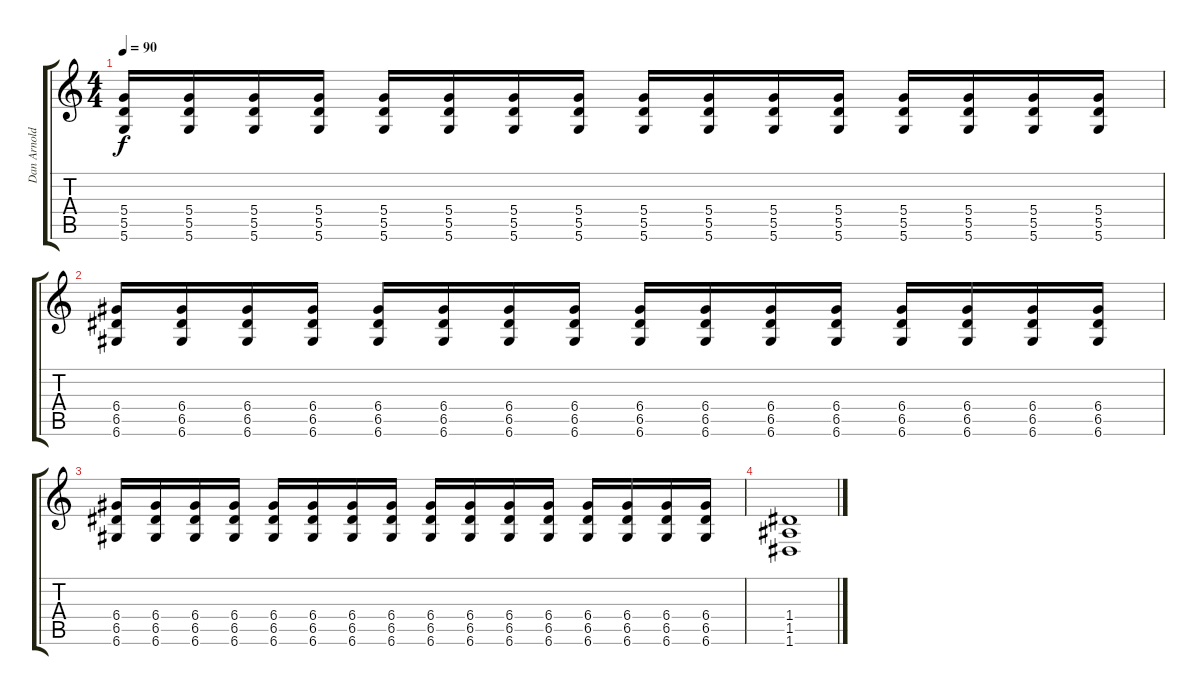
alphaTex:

\track ("Dan Arnold" "Dan Arnold") {instrument overdrivenguitar}
\staff {score tabs}
\tuning (E4 B3 G3 D3 A2 D2) {hide}
\ts (4 4)
\tempo 90
\clef g2
\ks c
(5.4 5.5 5.6).16{dy f} (5.4 5.5 5.6).16 (5.4 5.5 5.6).16 (5.4 5.5 5.6).16 (5.4 5.5 5.6).16 (5.4 5.5 5.6).16 (5.4 5.5 5.6).16 (5.4 5.5 5.6).16 (5.4 5.5 5.6).16 (5.4 5.5 5.6).16 (5.4 5.5 5.6).16 (5.4 5.5 5.6).16 (5.4 5.5 5.6).16 (5.4 5.5 5.6).16 (5.4 5.5 5.6).16 (5.4 5.5 5.6).16 |
(6.4 6.5 6.6).16 (6.4 6.5 6.6).16 (6.4 6.5 6.6).16 (6.4 6.5 6.6).16 (6.4 6.5 6.6).16 (6.4 6.5 6.6).16 (6.4 6.5 6.6).16 (6.4 6.5 6.6).16 (6.4 6.5 6.6).16 (6.4 6.5 6.6).16 (6.4 6.5 6.6).16 (6.4 6.5 6.6).16 (6.4 6.5 6.6).16 (6.4 6.5 6.6).16 (6.4 6.5 6.6).16 (6.4 6.5 6.6).16 |
(6.4 6.5 6.6).16 (6.4 6.5 6.6).16 (6.4 6.5 6.6).16 (6.4 6.5 6.6).16 (6.4 6.5 6.6).16 (6.4 6.5 6.6).16 (6.4 6.5 6.6).16 (6.4 6.5 6.6).16 (6.4 6.5 6.6).16 (6.4 6.5 6.6).16 (6.4 6.5 6.6).16 (6.4 6.5 6.6).16 (6.4 6.5 6.6).16 (6.4 6.5 6.6).16 (6.4 6.5 6.6).16 (6.4 6.5 6.6).16 |
(1.4 1.5 1.6).1
